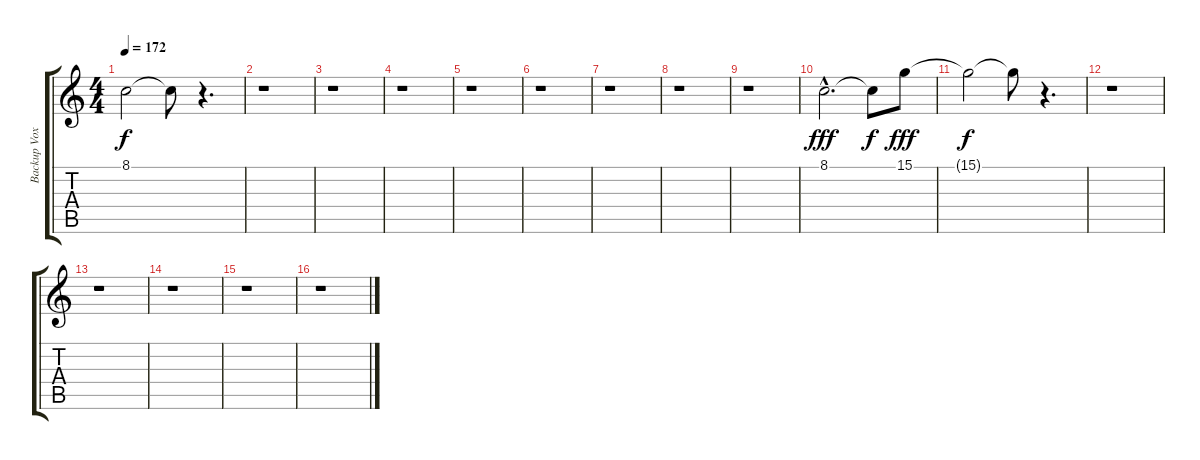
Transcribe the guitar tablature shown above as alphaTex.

\track ("Backup Vox" "Backup Vox") {instrument voiceoohs}
\staff {score tabs}
\tuning (E4 B3 G3 D3 A2 E2) {hide}
\ts (4 4)
\tempo 172
\clef g2
\ks c
8.1{t}.2{dy f} 8.1{t}.8 r.4{d} |
r.1 |
r.1 |
r.1 |
r.1 |
r.1 |
r.1 |
r.1 |
r.1 |
8.1{hac}.2{d dy fff} 8.1{t}.8{dy f} 15.1.8{dy fff} |
15.1{t}.2{dy f} 15.1{t}.8 r.4{d} |
r.1 |
r.1 |
r.1 |
r.1 |
r.1
